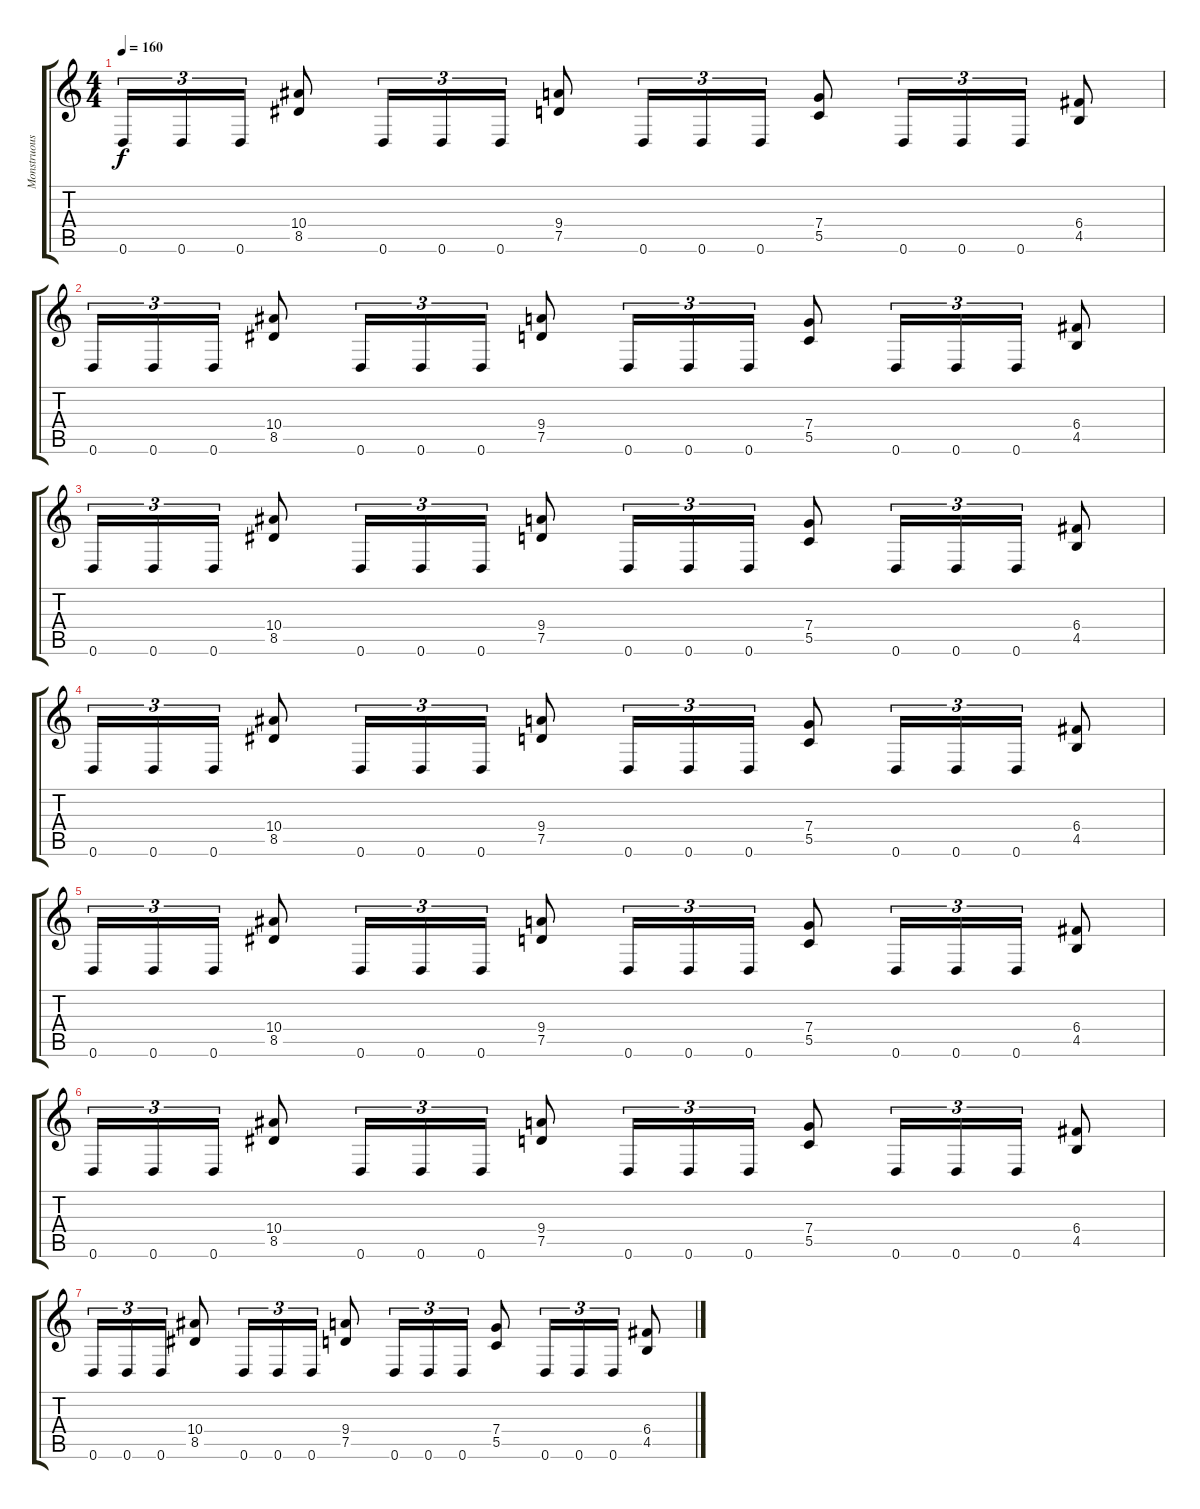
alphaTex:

\track ("Monstruous Chords" "Monstruous") {instrument distortionguitar}
\staff {score tabs}
\tuning (D4 A3 F3 C3 G2 D2) {hide}
\ts (4 4)
\tempo 160
\clef g2
\ks c
0.6.16{tu (3 2) dy f} 0.6.16{tu (3 2)} 0.6.16{tu (3 2)} (10.4 8.5).8 0.6.16{tu (3 2)} 0.6.16{tu (3 2)} 0.6.16{tu (3 2)} (9.4 7.5).8 0.6.16{tu (3 2)} 0.6.16{tu (3 2)} 0.6.16{tu (3 2)} (7.4 5.5).8 0.6.16{tu (3 2)} 0.6.16{tu (3 2)} 0.6.16{tu (3 2)} (6.4 4.5).8 |
0.6.16{tu (3 2)} 0.6.16{tu (3 2)} 0.6.16{tu (3 2)} (10.4 8.5).8 0.6.16{tu (3 2)} 0.6.16{tu (3 2)} 0.6.16{tu (3 2)} (9.4 7.5).8 0.6.16{tu (3 2)} 0.6.16{tu (3 2)} 0.6.16{tu (3 2)} (7.4 5.5).8 0.6.16{tu (3 2)} 0.6.16{tu (3 2)} 0.6.16{tu (3 2)} (6.4 4.5).8 |
0.6.16{tu (3 2)} 0.6.16{tu (3 2)} 0.6.16{tu (3 2)} (10.4 8.5).8 0.6.16{tu (3 2)} 0.6.16{tu (3 2)} 0.6.16{tu (3 2)} (9.4 7.5).8 0.6.16{tu (3 2)} 0.6.16{tu (3 2)} 0.6.16{tu (3 2)} (7.4 5.5).8 0.6.16{tu (3 2)} 0.6.16{tu (3 2)} 0.6.16{tu (3 2)} (6.4 4.5).8 |
0.6.16{tu (3 2)} 0.6.16{tu (3 2)} 0.6.16{tu (3 2)} (10.4 8.5).8 0.6.16{tu (3 2)} 0.6.16{tu (3 2)} 0.6.16{tu (3 2)} (9.4 7.5).8 0.6.16{tu (3 2)} 0.6.16{tu (3 2)} 0.6.16{tu (3 2)} (7.4 5.5).8 0.6.16{tu (3 2)} 0.6.16{tu (3 2)} 0.6.16{tu (3 2)} (6.4 4.5).8 |
0.6.16{tu (3 2)} 0.6.16{tu (3 2)} 0.6.16{tu (3 2)} (10.4 8.5).8 0.6.16{tu (3 2)} 0.6.16{tu (3 2)} 0.6.16{tu (3 2)} (9.4 7.5).8 0.6.16{tu (3 2)} 0.6.16{tu (3 2)} 0.6.16{tu (3 2)} (7.4 5.5).8 0.6.16{tu (3 2)} 0.6.16{tu (3 2)} 0.6.16{tu (3 2)} (6.4 4.5).8 |
0.6.16{tu (3 2)} 0.6.16{tu (3 2)} 0.6.16{tu (3 2)} (10.4 8.5).8 0.6.16{tu (3 2)} 0.6.16{tu (3 2)} 0.6.16{tu (3 2)} (9.4 7.5).8 0.6.16{tu (3 2)} 0.6.16{tu (3 2)} 0.6.16{tu (3 2)} (7.4 5.5).8 0.6.16{tu (3 2)} 0.6.16{tu (3 2)} 0.6.16{tu (3 2)} (6.4 4.5).8 |
0.6.16{tu (3 2)} 0.6.16{tu (3 2)} 0.6.16{tu (3 2)} (10.4 8.5).8 0.6.16{tu (3 2)} 0.6.16{tu (3 2)} 0.6.16{tu (3 2)} (9.4 7.5).8 0.6.16{tu (3 2)} 0.6.16{tu (3 2)} 0.6.16{tu (3 2)} (7.4 5.5).8 0.6.16{tu (3 2)} 0.6.16{tu (3 2)} 0.6.16{tu (3 2)} (6.4 4.5).8
